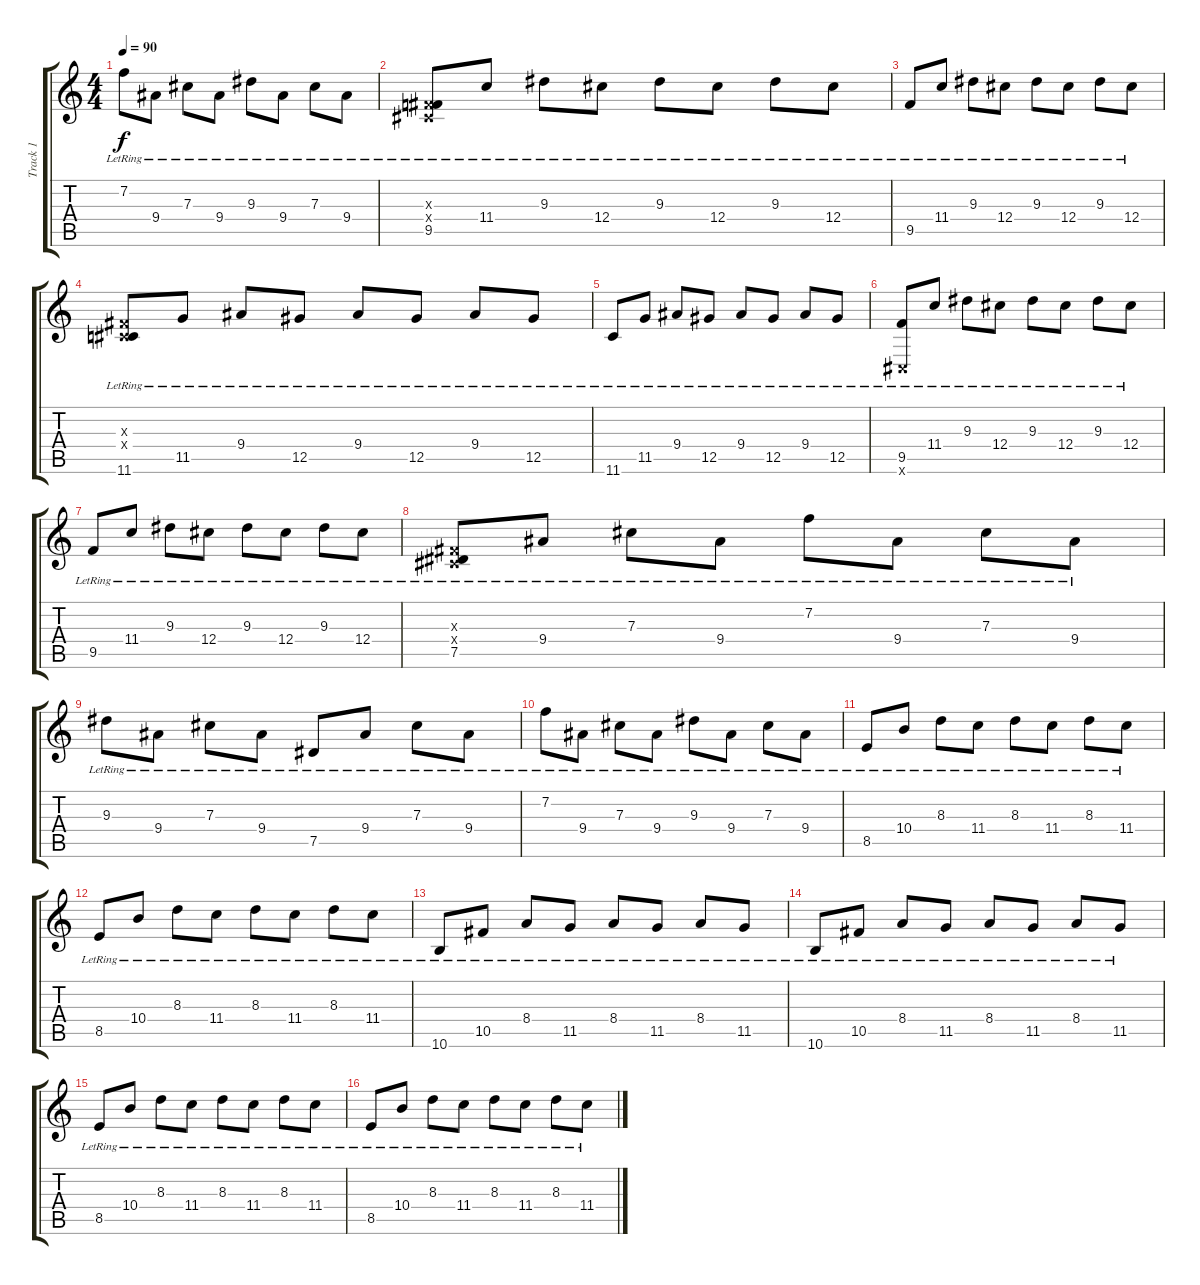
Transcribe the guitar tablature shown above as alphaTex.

\track ("Track 1" "Track 1") {instrument electricguitarjazz}
\staff {score tabs}
\tuning (Eb4 Bb3 Gb3 Db3 Ab2 Db2) {hide}
\ts (4 4)
\tempo 90
\clef g2
\ks c
7.2{lr}.8{dy f} 9.4{lr}.8 7.3{lr}.8 9.4{lr}.8 9.3{lr}.8 9.4{lr}.8 7.3{lr}.8 9.4{lr}.8 |
(0.3{x} 0.4{x} 9.5{lr}).8 11.4{lr}.8 9.3{lr}.8 12.4{lr}.8 9.3{lr}.8 12.4{lr}.8 9.3{lr}.8 12.4{lr}.8 |
9.5{lr}.8 11.4{lr}.8 9.3{lr}.8 12.4{lr}.8 9.3{lr}.8 12.4{lr}.8 9.3{lr}.8 12.4{lr}.8 |
(0.3{x} 0.4{x} 11.6{lr}).8 11.5{lr}.8 9.4{lr}.8 12.5{lr}.8 9.4{lr}.8 12.5{lr}.8 9.4{lr}.8 12.5{lr}.8 |
11.6{lr}.8 11.5{lr}.8 9.4{lr}.8 12.5{lr}.8 9.4{lr}.8 12.5{lr}.8 9.4{lr}.8 12.5{lr}.8 |
(9.5{lr} 0.6{x}).8 11.4{lr}.8 9.3{lr}.8 12.4{lr}.8 9.3{lr}.8 12.4{lr}.8 9.3{lr}.8 12.4{lr}.8 |
9.5{lr}.8 11.4{lr}.8 9.3{lr}.8 12.4{lr}.8 9.3{lr}.8 12.4{lr}.8 9.3{lr}.8 12.4{lr}.8 |
(0.3{x} 0.4{x} 7.5{lr}).8 9.4{lr}.8 7.3{lr}.8 9.4{lr}.8 7.2{lr}.8 9.4{lr}.8 7.3{lr}.8 9.4{lr}.8 |
9.3{lr}.8 9.4{lr}.8 7.3{lr}.8 9.4{lr}.8 7.5{lr}.8 9.4{lr}.8 7.3{lr}.8 9.4{lr}.8 |
7.2{lr}.8 9.4{lr}.8 7.3{lr}.8 9.4{lr}.8 9.3{lr}.8 9.4{lr}.8 7.3{lr}.8 9.4{lr}.8 |
8.5{lr}.8 10.4{lr}.8 8.3{lr}.8 11.4{lr}.8 8.3{lr}.8 11.4{lr}.8 8.3{lr}.8 11.4{lr}.8 |
8.5{lr}.8 10.4{lr}.8 8.3{lr}.8 11.4{lr}.8 8.3{lr}.8 11.4{lr}.8 8.3{lr}.8 11.4{lr}.8 |
10.6{lr}.8 10.5{lr}.8 8.4{lr}.8 11.5{lr}.8 8.4{lr}.8 11.5{lr}.8 8.4{lr}.8 11.5{lr}.8 |
10.6{lr}.8 10.5{lr}.8 8.4{lr}.8 11.5{lr}.8 8.4{lr}.8 11.5{lr}.8 8.4{lr}.8 11.5{lr}.8 |
8.5{lr}.8 10.4{lr}.8 8.3{lr}.8 11.4{lr}.8 8.3{lr}.8 11.4{lr}.8 8.3{lr}.8 11.4{lr}.8 |
8.5{lr}.8 10.4{lr}.8 8.3{lr}.8 11.4{lr}.8 8.3{lr}.8 11.4{lr}.8 8.3{lr}.8 11.4{lr}.8
